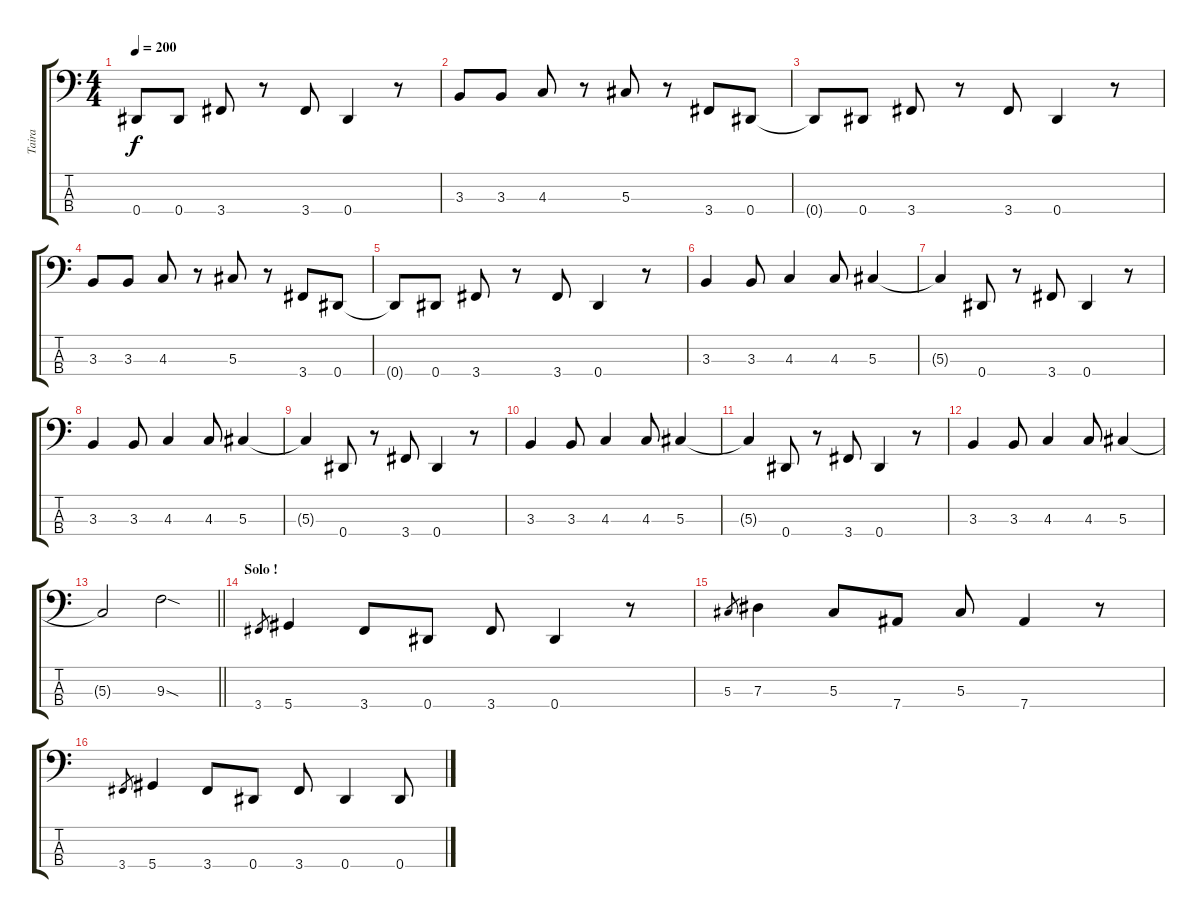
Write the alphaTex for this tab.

\track ("Taira" "Taira") {instrument electricbassfinger}
\staff {score tabs}
\tuning (Gb2 Db2 Ab1 Eb1) {hide}
\ts (4 4)
\tempo 200
\clef f4
\ks c
0.4{t}.8{dy f} 0.4.8 3.4.8 r.8 3.4.8 0.4.4 r.8 |
3.3.8 3.3.8 4.3.8 r.8 5.3.8 r.8 3.4.8 0.4.8 |
0.4{t}.8 0.4.8 3.4.8 r.8 3.4.8 0.4.4 r.8 |
3.3.8 3.3.8 4.3.8 r.8 5.3.8 r.8 3.4.8 0.4.8 |
0.4{t}.8 0.4.8 3.4.8 r.8 3.4.8 0.4.4 r.8 |
3.3.4 3.3.8 4.3.4 4.3.8 5.3.4 |
5.3{t}.4 0.4.8 r.8 3.4.8 0.4.4 r.8 |
3.3.4 3.3.8 4.3.4 4.3.8 5.3.4 |
5.3{t}.4 0.4.8 r.8 3.4.8 0.4.4 r.8 |
3.3.4 3.3.8 4.3.4 4.3.8 5.3.4 |
5.3{t}.4 0.4.8 r.8 3.4.8 0.4.4 r.8 |
3.3.4 3.3.8 4.3.4 4.3.8 5.3.4 |
\barLineRight lightlight
5.3{t}.2 9.3{sod}.2 |
\section ("" "Solo !")
3.4.8{gr} 5.4.4 3.4.8 0.4.8 3.4.8 0.4.4 r.8 |
5.3.8{gr} 7.3.4 5.3.8 7.4.8 5.3.8 7.4.4 r.8 |
3.4.8{gr} 5.4.4 3.4.8 0.4.8 3.4.8 0.4.4 0.4.8
